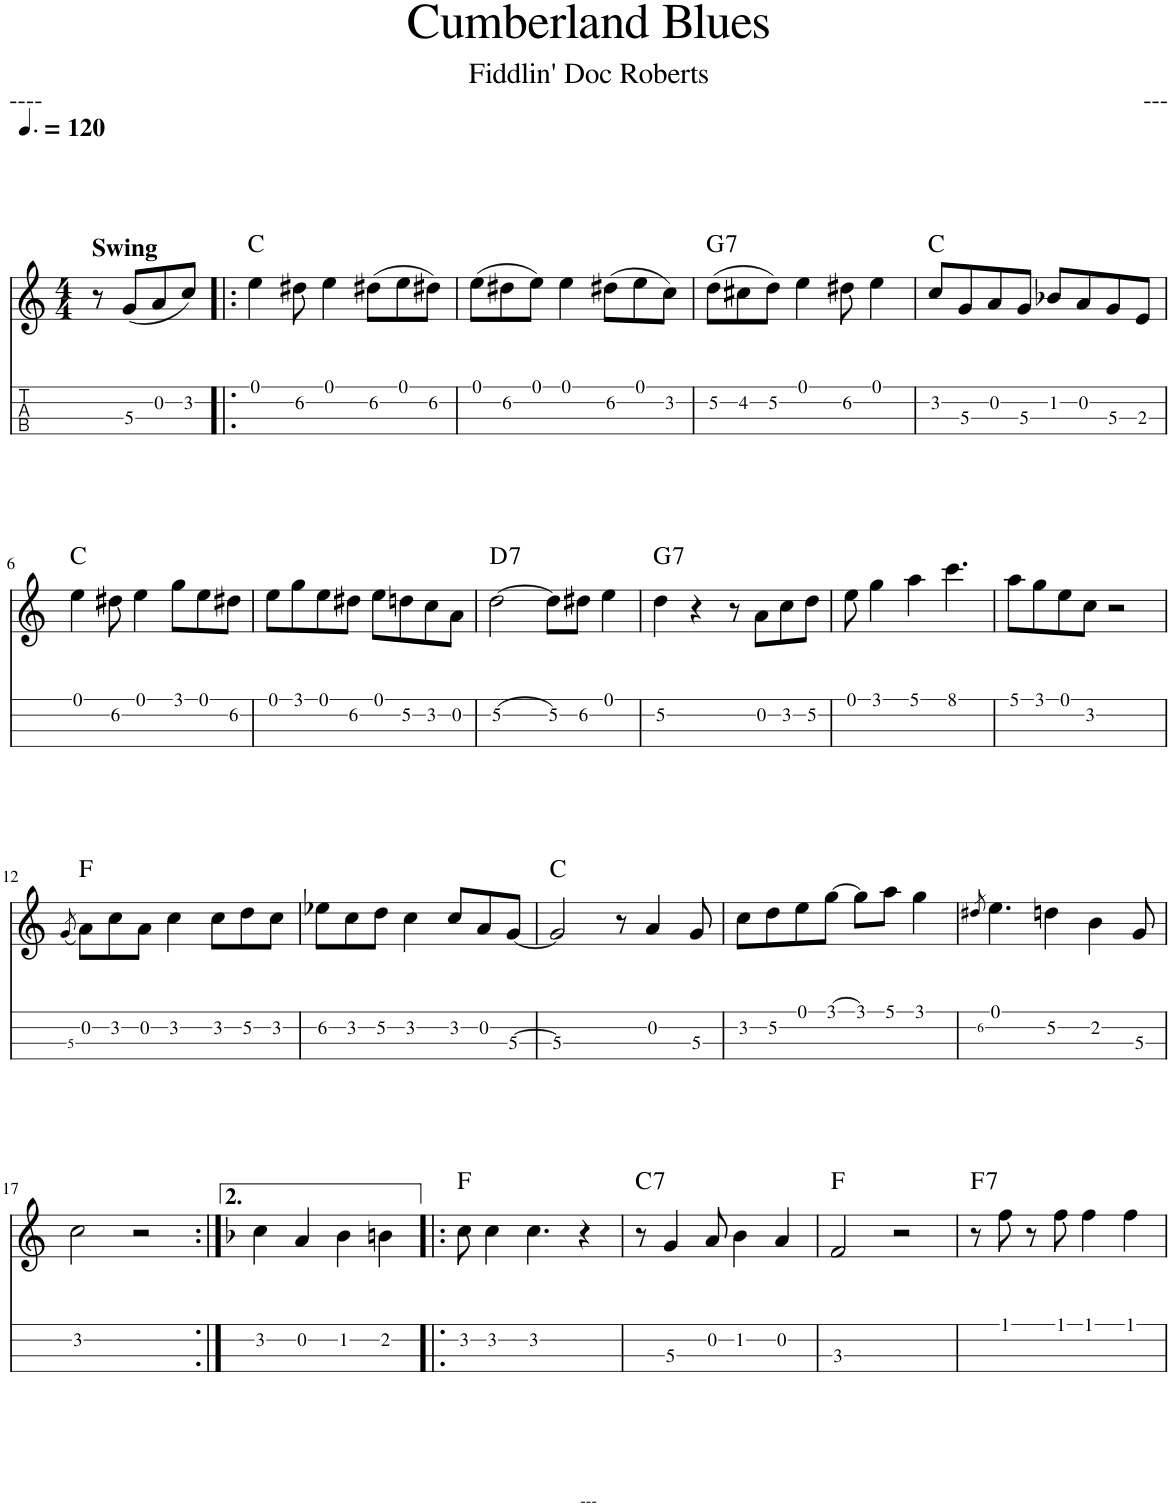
**kern	**kern	**harte
*part2	*part1	*part1
*staff2	*staff1	*
*I"Mandolin [Tablature]	*I"Mandolin	*
*stria4	*	*
*	*clefG2	*
*k[]	*k[]	*
*M4/4	*M4/4	*
*MM180	*MM180	*
=1	=1	=1
!	!LO:TX:a:B:t=Swing	!
8r	8r	.
8g	(8g/L	.
8aL	8a/	.
8ccJ	8cc/J)	.
=2!|:	=2!|:	=2!|:
4ee	4ee\	C:maj
8dd#X	8dd#X\	.
4ee	4ee\	.
8dd#X	(8dd#X\L	.
8eeL	8ee\	.
8dd#XJ	8dd#X\J)	.
=3	=3	=3
8eeL	(8ee\L	.
8dd#XJ	8dd#X\	.
8ee	8ee\J)	.
4ee	4ee\	.
8dd#X	(8dd#X\L	.
8eeL	8ee\	.
8ccJ	8cc\J)	.
=4	=4	=4
!	!	!LO:H:kt=7
8ddL	(8dd\L	G:7
8cc#XJ	8cc#X\	.
8dd	8dd\J)	.
4ee	4ee\	.
8dd#X	8dd#X\	.
4ee	4ee\	.
=5	=5	=5
8ccL	8cc/L	C:maj
8gJ	8g/	.
8aL	8a/	.
8gJ	8g/J	.
8b-XL	8b-X/L	.
8aJ	8a/	.
8gL	8g/	.
8eJ	8e/J	.
!!LO:LB:g=z
=6	=6	=6
4ee	4ee\	C:maj
8dd#X	8dd#X\	.
4ee	4ee\	.
8gg	8gg\L	.
8eeL	8ee\	.
8dd#XJ	8dd#X\J	.
=7	=7	=7
8eeL	8ee\L	.
8ggJ	8gg\	.
8eeL	8ee\	.
8dd#XJ	8dd#X\J	.
8eeL	8ee\L	.
8ddnJ	8ddn\	.
8ccL	8cc\	.
8aJ	8a\J	.
=8	=8	=8
!	!	!LO:H:kt=7
[2dd	[2dd\	D:7
8ddL]	8dd\L]	.
8dd#XJ	8dd#X\J	.
4ee	4ee\	.
=9	=9	=9
!	!	!LO:H:kt=7
4dd	4dd\	G:7
4r	4r	.
8r	8r	.
8a	8a\L	.
8ccL	8cc\	.
8ddJ	8dd\J	.
=10	=10	=10
8ee	8ee\	.
4gg	4gg\	.
4aa	4aa\	.
4.ccc	4.ccc\	.
=11	=11	=11
8aaL	8aa\L	.
8ggJ	8gg\	.
8eeL	8ee\	.
8ccJ	8cc\J	.
2r	2r	.
!!LO:LB:g=z
=12	=12	=12
qg	(8qg/	.
8aL	8a\L)	F:maj
8ccJ	8cc\	.
8a	8a\J	.
4cc	4cc\	.
8cc	8cc\L	.
8ddL	8dd\	.
8ccJ	8cc\J	.
=13	=13	=13
8ee-XL	8ee-X\L	.
8ccJ	8cc\	.
8dd	8dd\J	.
4cc	4cc\	.
8cc	8cc/L	.
8aL	8a/	.
[8gJ	[8g/J	.
=14	=14	=14
2g]	2g/]	C:maj
8r	8r	.
4a	4a/	.
8g	8g/	.
=15	=15	=15
8ccL	8cc\L	.
8ddJ	8dd\	.
8eeL	8ee\	.
[8ggJ	[8gg\J	.
8ggL]	8gg\L]	.
8aaJ	8aa\J	.
4gg	4gg\	.
=16	=16	=16
qdd#X	8qdd#X/	.
4.ee	4.ee\	.
4ddn	4ddn\	.
4b	4b\	.
8g	8g/	.
!!LO:LB:g=z
=17	=17	=17
2cc	2cc\	.
2r	2r	.
=18:|!	=18:|!	=18:|!
*k[b-]	*k[b-]	*
4cc	4cc\	.
4a	4a/	.
4b-	4b-\	.
4bn	4bn\	.
=19!|:	=19!|:	=19!|:
8cc	8cc\	F:maj
4cc	4cc\	.
4.cc	4.cc\	.
4r	4r	.
=20	=20	=20
!	!	!LO:H:kt=7
8r	8r	C:7
4g	4g/	.
8a	8a/	.
4b-	4b-\	.
4a	4a/	.
=21	=21	=21
2f	2f/	F:maj
2r	2r	.
=22	=22	=22
!	!	!LO:H:kt=7
8r	8r	F:7
8ff	8ff\	.
8r	8r	.
8ff	8ff\	.
4ff	4ff\	.
4ff	4ff\	.
=	=	=
*-	*-	*-
